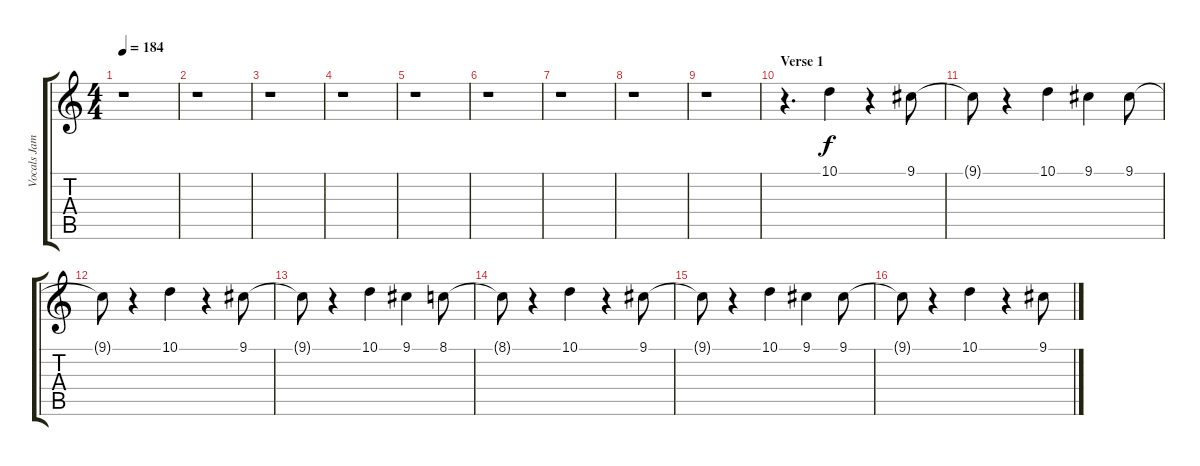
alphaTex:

\track ("Vocals James" "Vocals Jam") {instrument synthvoice}
\staff {score tabs}
\tuning (E4 B3 G3 D3 A2 E2) {hide}
\ts (4 4)
\tempo 184
\clef g2
\ks c
r.1{dy f} |
r.1 |
r.1 |
r.1 |
r.1 |
r.1 |
r.1 |
r.1 |
r.1 |
\section ("" "Verse 1")
r.4{d} 10.1.4 r.4 9.1.8 |
9.1{t}.8 r.4 10.1.4 9.1.4 9.1.8 |
9.1{t}.8 r.4 10.1.4 r.4 9.1.8 |
9.1{t}.8 r.4 10.1.4 9.1.4 8.1.8 |
8.1{t}.8 r.4 10.1.4 r.4 9.1.8 |
9.1{t}.8 r.4 10.1.4 9.1.4 9.1.8 |
9.1{t}.8 r.4 10.1.4 r.4 9.1.8
